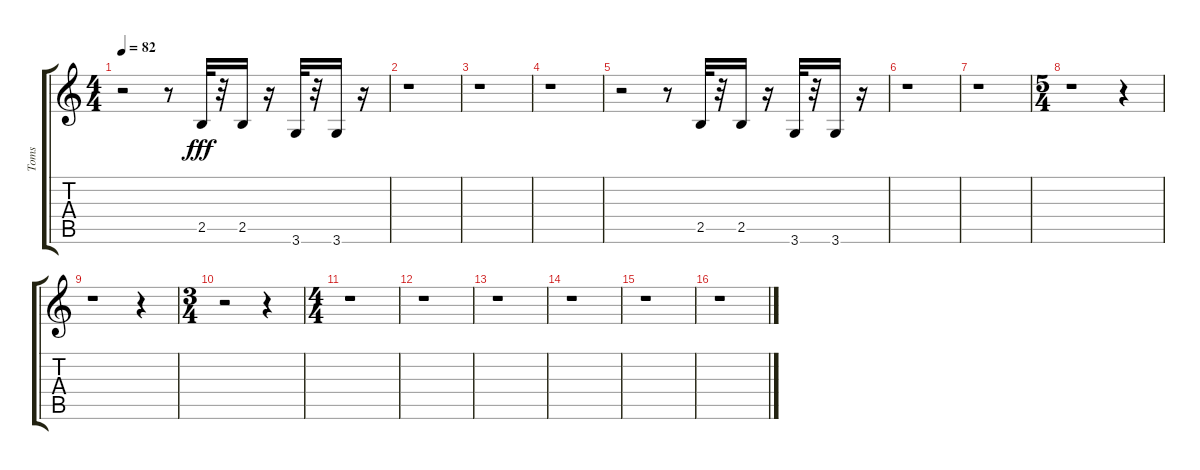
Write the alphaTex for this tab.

\track ("Toms" "Toms") {instrument acousticguitarsteel}
\staff {score tabs}
\tuning (E4 B3 G3 D3 A2 E2) {hide}
\ts (4 4)
\tempo 82
\clef g2
\ks c
r.2{dy fff} r.8 2.5.32 r.32 2.5.16 r.16 3.6.32 r.32 3.6.16 r.16 |
r.1 |
r.1 |
r.1 |
r.2 r.8 2.5.32 r.32 2.5.16 r.16 3.6.32 r.32 3.6.16 r.16 |
r.1 |
r.1 |
\ts (5 4)
r.1 r.4 |
r.1 r.4 |
\ts (3 4)
r.2 r.4 |
\ts (4 4)
r.1 |
r.1 |
r.1 |
r.1 |
r.1 |
r.1
